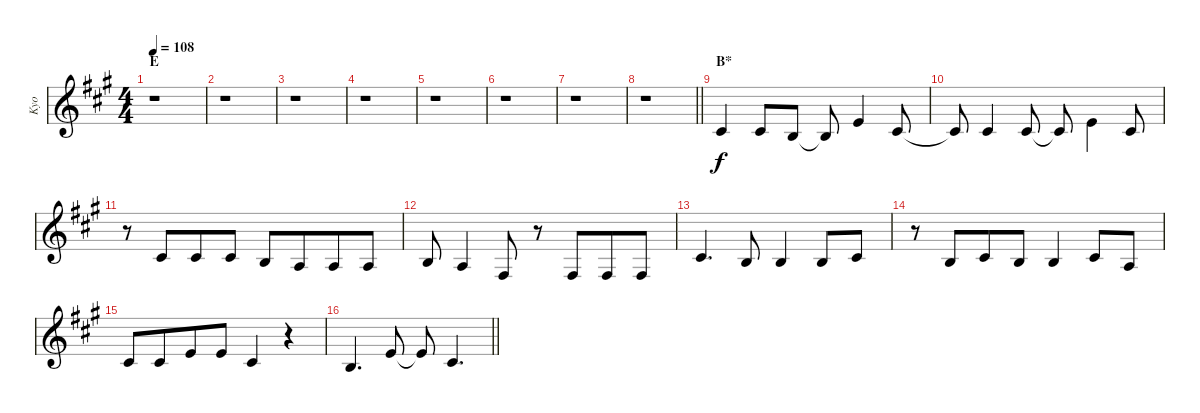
\track ("Kyo" "Kyo") {instrument synthvoice}
\staff {score}
\tuning (Eb4 Bb3 Gb3 Db3 Ab2 Db2) {hide}
\ts (4 4)
\section ("" "E")
\tempo 108
\clef g2
\ks f#minor
r.1{dy f} |
r.1 |
r.1 |
r.1 |
r.1 |
r.1 |
r.1 |
\barLineRight lightlight
r.1 |
\section ("" "B*")
7.3.4 7.3.8 5.3.8 5.3{t}.8 10.3.4 7.3.8 |
7.3{t}.8 7.3.4 7.3.8 7.3{t}.8 10.3.4{beam Down} 7.3.8 |
r.8 7.3.8{beam merge} 7.3.8 7.3.8 5.3.8 3.3.8{beam merge} 3.3.8 3.3.8 |
5.3.8 3.3.4 0.3.8 r.8 0.3.8{beam merge} 0.3.8 0.3.8 |
7.3.4{d} 5.3.8 5.3.4 5.3.8 7.3.8 |
r.8 5.3.8{beam merge} 7.3.8 5.3.8 5.3.4 7.3.8 3.3.8 |
7.3.8 7.3.8{beam merge} 10.3.8 10.3.8 7.3.4 r.4 |
\barLineRight lightlight
5.3.4{d} 6.2.8 6.2{t}.8 3.2.4{d}
